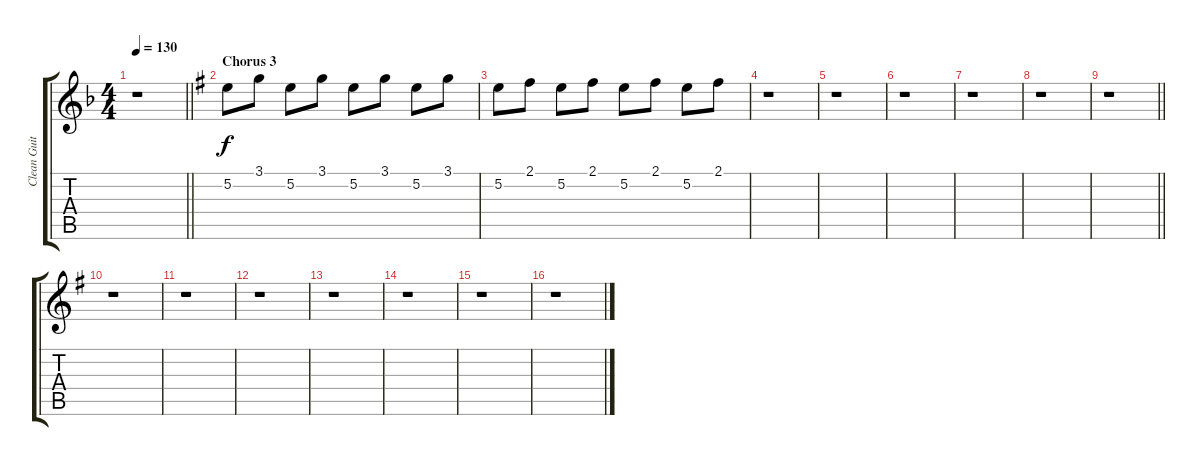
\track ("Clean Guitar 1" "Clean Guit") {instrument acousticguitarnylon}
\staff {score tabs}
\tuning (E4 B3 G3 D3 A2 E2) {hide}
\ts (4 4)
\tempo 130
\clef g2
\barLineRight lightlight
\ks dminor
r.1{dy f} |
\section ("" "Chorus 3")
\ks eminor
5.2.8 3.1.8 5.2.8 3.1.8 5.2.8 3.1.8 5.2.8 3.1.8 |
5.2.8 2.1.8 5.2.8 2.1.8 5.2.8 2.1.8 5.2.8 2.1.8 |
r.1 |
r.1 |
r.1 |
r.1 |
r.1 |
\barLineRight lightlight
r.1 |
r.1 |
r.1 |
r.1 |
r.1 |
r.1 |
r.1 |
r.1
